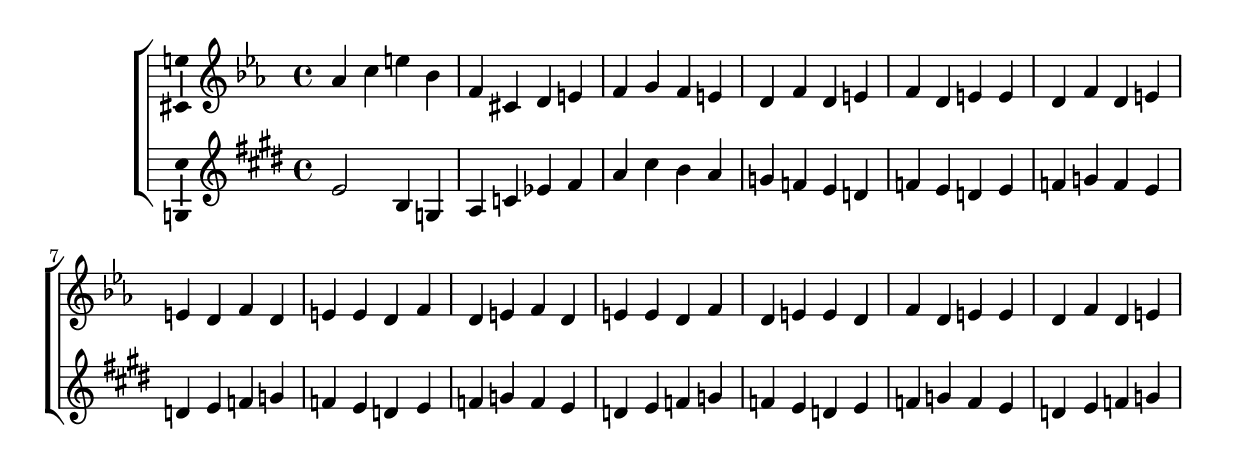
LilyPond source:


\header {
    texidoc = "Ambituses indicate pitch ranges for voices.

By default, the ambitus grob is put before the clef.  You can control
this behaviour through the @code{breakAlignOrder} property of the score
context by redefining the order.


The shape of the note heads to use can be changed via the
@code{note-head-style} property, which holds the glyph name of the
note head.  The vertical line between the upper and lower head can be
switched on or off via the @code{join-heads} property.

"
}

%{

 tex chokes on #

, e.g. with the following addition to the
paper block:

@example
\translator @{
  \ScoreContext
  breakAlignOrder = #'(
    instrument-name
    left-edge
    span-bar
    breathing-sign
    clef
    ambitus
    key-signature
    staff-bar
    time-signature
    custos
  )
@}
@end example

 
@example
\translator @{
  \VoiceContext
  \consists Ambitus_engraver
  Ambitus \set #'note-head-style = #'noteheads-2mensural
  Ambitus \set #'join-heads = ##f
@}
@end example


 %}
\version "2.1.22"

upper = \notes \relative c {
	\clef "treble"
	\key c \minor
	as'' c e bes f cis d e f g f e d f d e
	f d e e d f d e e d f d e e d f d e
	f d e e d f d e e d f d e e d f d e
}

lower = \notes \relative c {
	\clef "treble"
	\key e \major
	e'2 b4 g a c es fis a cis b a g f e d
	f e d e f g f e d e f g f e d e f g
	f e d e f g f e d e f g f e d e f g
}

\score { \context ChoirStaff {
	<<
		\new Staff { \upper }
		\new Staff { \lower }
	>> }
	\paper {
	       \translator {
			\ScoreContext
			breakAlignOrder = #'(
				instrument-name
				left-edge
				ambitus
				span-bar
				breathing-sign
				clef
				key-signature
				staff-bar
				time-signature
				custos
			)
		}
		\translator {
			\VoiceContext
			\consists Ambitus_engraver
		}
	}
}

